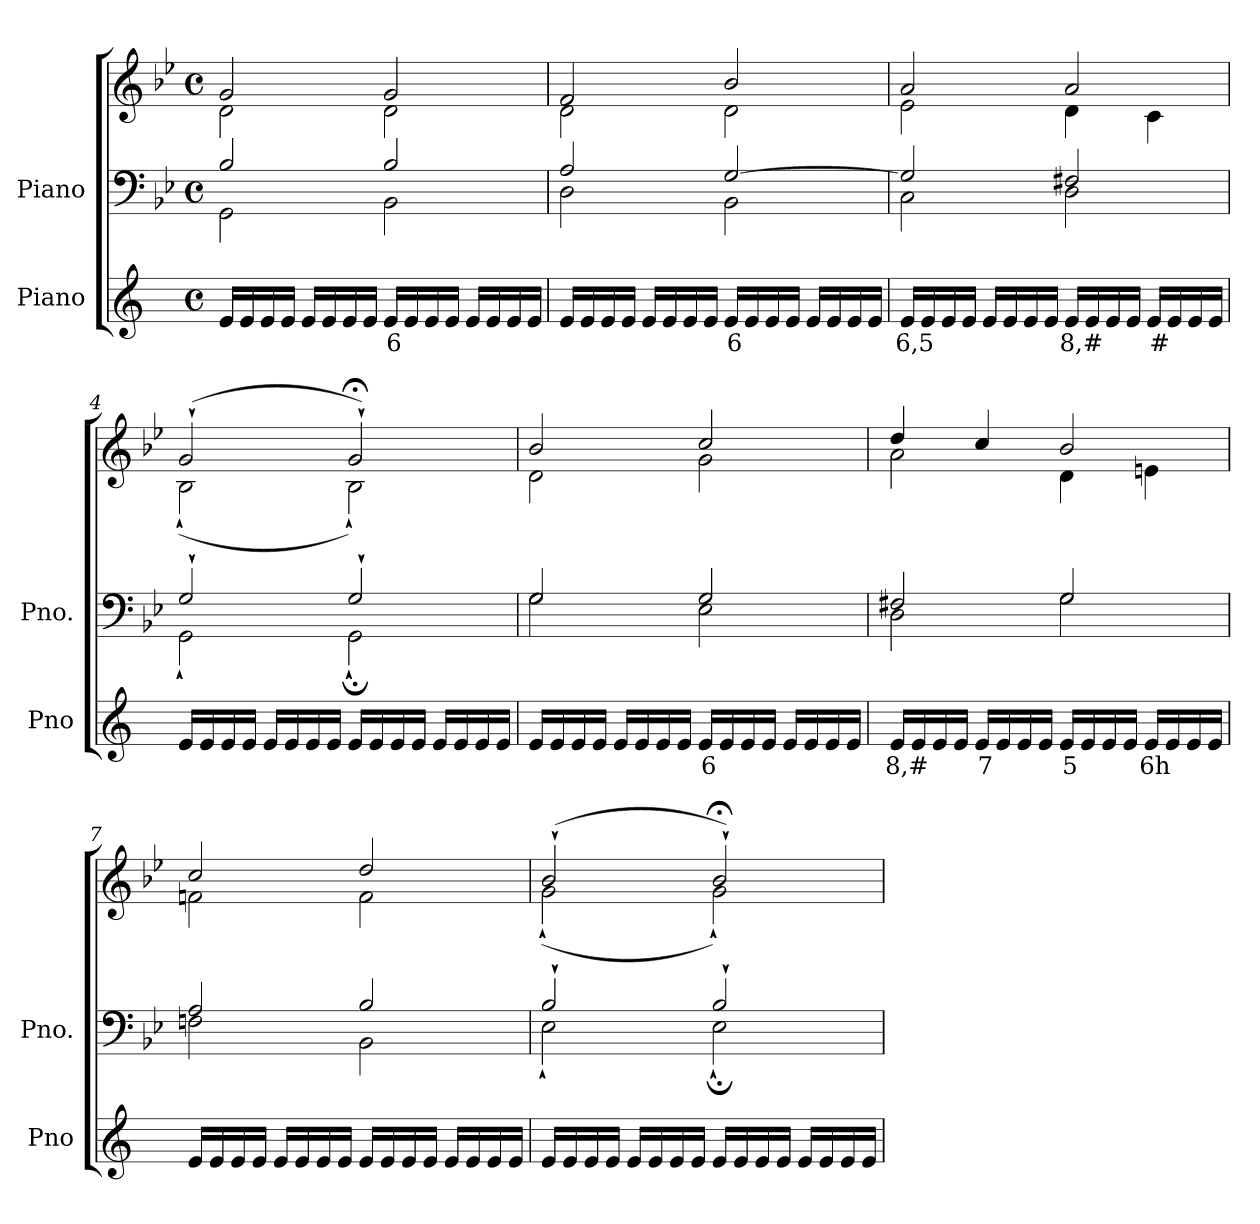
**kern	**text	**kern	**kern
*part2	*part2	*part1	*part1
*staff3	*staff3	*staff2	*staff1
*I"Piano	*	*I"Piano	*
*I'Pno	*	*I'Pno.	*
*clefG2	*	*clefF4	*clefG2
*k[]	*	*k[b-e-]	*k[b-e-]
*M4/4	*	*M4/4	*M4/4
*met(c)	*	*met(c)	*met(c)
=1	=1	=1	=1
*	*	*^	*^
16e/LL	.	2B-/	2GG\	2g/	2d\
16e/	.	.	.	.	.
16e/	.	.	.	.	.
16e/JJ	.	.	.	.	.
16e/LL	.	.	.	.	.
16e/	.	.	.	.	.
16e/	.	.	.	.	.
16e/JJ	.	.	.	.	.
!	!LO:LY:b	!	!	!	!
16e/LL	6	2B-/	2BB-\	2g/	2d\
16e/	.	.	.	.	.
16e/	.	.	.	.	.
16e/JJ	.	.	.	.	.
16e/LL	.	.	.	.	.
16e/	.	.	.	.	.
16e/	.	.	.	.	.
16e/JJ	.	.	.	.	.
=2	=2	=2	=2	=2	=2
16e/LL	.	2A/	2D\	2f/	2d\
16e/	.	.	.	.	.
16e/	.	.	.	.	.
16e/JJ	.	.	.	.	.
16e/LL	.	.	.	.	.
16e/	.	.	.	.	.
16e/	.	.	.	.	.
16e/JJ	.	.	.	.	.
!	!LO:LY:b	!	!	!	!
16e/LL	6	[2G/	2BB-\	2b-/	2d\
16e/	.	.	.	.	.
16e/	.	.	.	.	.
16e/JJ	.	.	.	.	.
16e/LL	.	.	.	.	.
16e/	.	.	.	.	.
16e/	.	.	.	.	.
16e/JJ	.	.	.	.	.
=3	=3	=3	=3	=3	=3
!	!LO:LY:b	!	!	!	!
16e/LL	6,5	2G/]	2C\	2a/	2e-\
16e/	.	.	.	.	.
16e/	.	.	.	.	.
16e/JJ	.	.	.	.	.
16e/LL	.	.	.	.	.
16e/	.	.	.	.	.
16e/	.	.	.	.	.
16e/JJ	.	.	.	.	.
!	!LO:LY:b	!	!	!	!
16e/LL	8,#	2F#X/	2D\	2a/	4d\
16e/	.	.	.	.	.
16e/	.	.	.	.	.
16e/JJ	.	.	.	.	.
!	!LO:LY:b	!	!	!	!
16e/LL	#	.	.	.	4c\
16e/	.	.	.	.	.
16e/	.	.	.	.	.
16e/JJ	.	.	.	.	.
=4	=4	=4	=4	=4	=4
16e/LL	.	2G`/	2GG`\	(>2g`/	(<2B-`\
16e/	.	.	.	.	.
16e/	.	.	.	.	.
16e/JJ	.	.	.	.	.
16e/LL	.	.	.	.	.
16e/	.	.	.	.	.
16e/	.	.	.	.	.
16e/JJ	.	.	.	.	.
16e/LL	.	2G`/	2GG;`\	2g;<`/)	2B-`\)
16e/	.	.	.	.	.
16e/	.	.	.	.	.
16e/JJ	.	.	.	.	.
16e/LL	.	.	.	.	.
16e/	.	.	.	.	.
16e/	.	.	.	.	.
16e/JJ	.	.	.	.	.
=5	=5	=5	=5	=5	=5
16e/LL	.	2G/	2G\	2b-/	2d\
16e/	.	.	.	.	.
16e/	.	.	.	.	.
16e/JJ	.	.	.	.	.
16e/LL	.	.	.	.	.
16e/	.	.	.	.	.
16e/	.	.	.	.	.
16e/JJ	.	.	.	.	.
!	!LO:LY:b	!	!	!	!
16e/LL	6	2G/	2E-\	2cc/	2g\
16e/	.	.	.	.	.
16e/	.	.	.	.	.
16e/JJ	.	.	.	.	.
16e/LL	.	.	.	.	.
16e/	.	.	.	.	.
16e/	.	.	.	.	.
16e/JJ	.	.	.	.	.
=6	=6	=6	=6	=6	=6
!	!LO:LY:b	!	!	!	!
16e/LL	8,#	2F#X/	2D\	4dd/	2a\
16e/	.	.	.	.	.
16e/	.	.	.	.	.
16e/JJ	.	.	.	.	.
!	!LO:LY:b	!	!	!	!
16e/LL	7	.	.	4cc/	.
16e/	.	.	.	.	.
16e/	.	.	.	.	.
16e/JJ	.	.	.	.	.
!	!LO:LY:b	!	!	!	!
16e/LL	5	2G/	2G\	2b-/	4d\
16e/	.	.	.	.	.
16e/	.	.	.	.	.
16e/JJ	.	.	.	.	.
!	!LO:LY:b	!	!	!	!
16e/LL	6h	.	.	.	4en\
16e/	.	.	.	.	.
16e/	.	.	.	.	.
16e/JJ	.	.	.	.	.
=7	=7	=7	=7	=7	=7
16e/LL	.	2A/	2Fn\	2cc/	2fn\
16e/	.	.	.	.	.
16e/	.	.	.	.	.
16e/JJ	.	.	.	.	.
16e/LL	.	.	.	.	.
16e/	.	.	.	.	.
16e/	.	.	.	.	.
16e/JJ	.	.	.	.	.
16e/LL	.	2B-/	2BB-\	2dd/	2f\
16e/	.	.	.	.	.
16e/	.	.	.	.	.
16e/JJ	.	.	.	.	.
16e/LL	.	.	.	.	.
16e/	.	.	.	.	.
16e/	.	.	.	.	.
16e/JJ	.	.	.	.	.
=8	=8	=8	=8	=8	=8
16e/LL	.	2B-`/	2E-`\	(>2b-`/	(<2g`\
16e/	.	.	.	.	.
16e/	.	.	.	.	.
16e/JJ	.	.	.	.	.
16e/LL	.	.	.	.	.
16e/	.	.	.	.	.
16e/	.	.	.	.	.
16e/JJ	.	.	.	.	.
16e/LL	.	2B-`/	2E-;`\	2b-;<`/)	2g`\)
16e/	.	.	.	.	.
16e/	.	.	.	.	.
16e/JJ	.	.	.	.	.
16e/LL	.	.	.	.	.
16e/	.	.	.	.	.
16e/	.	.	.	.	.
16e/JJ	.	.	.	.	.
*	*	*v	*v	*	*
*	*	*	*v	*v
=	=	=	=
*-	*-	*-	*-
